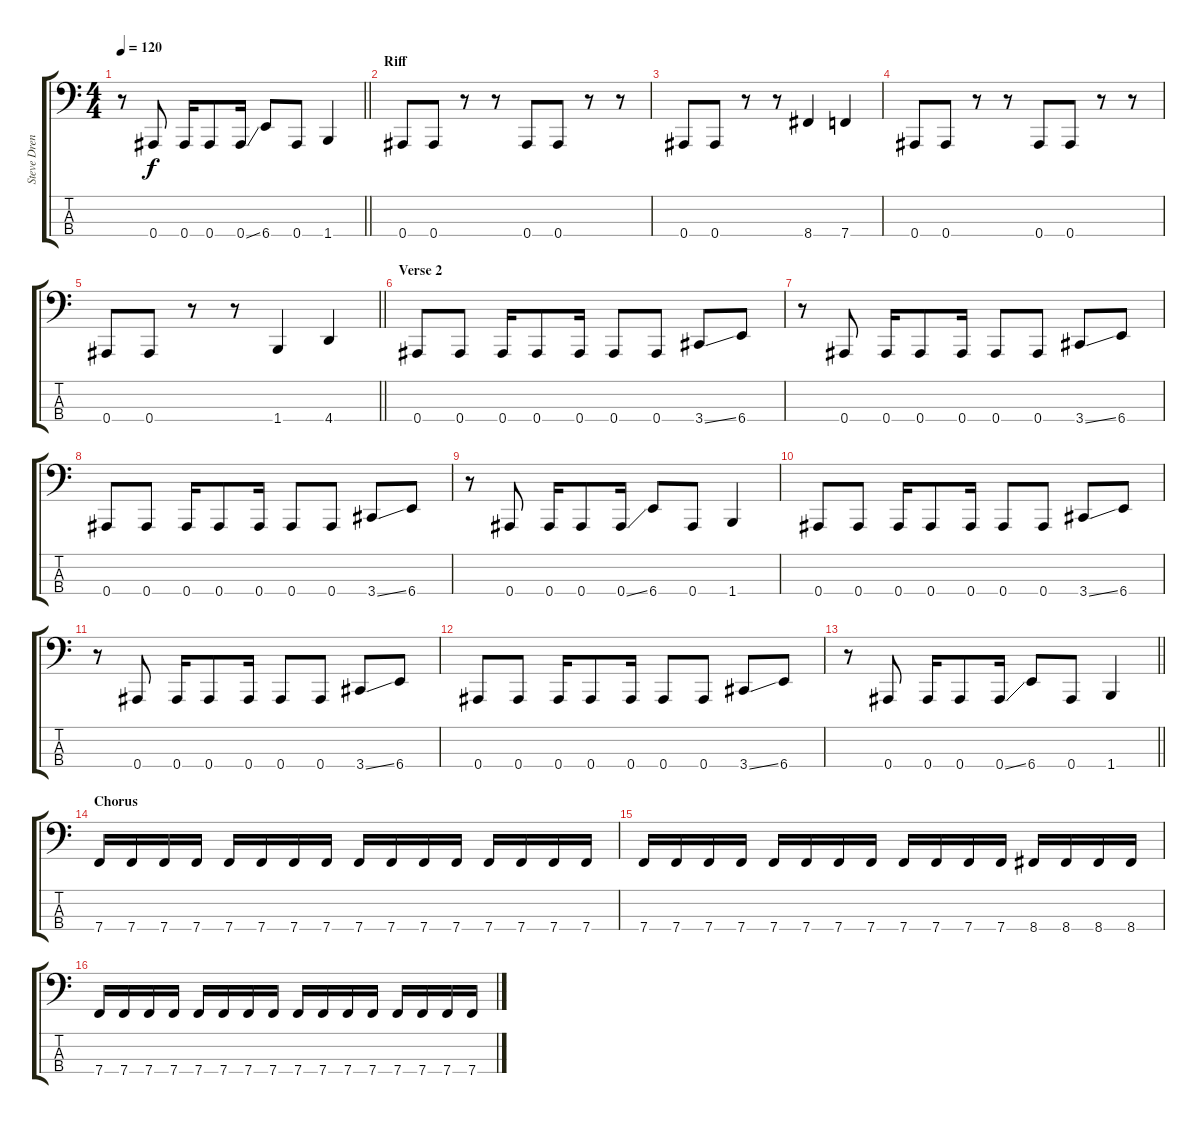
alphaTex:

\track ("Steve Drennan" "Steve Dren") {instrument electricbasspick}
\staff {score tabs}
\tuning (Eb2 Bb1 F1 Bb0) {hide}
\ts (4 4)
\tempo 120
\clef f4
\barLineRight lightlight
\ks c
r.8{dy f} 0.4.8 0.4.16 0.4.8 0.4{ss}.16 6.4.8 0.4.8 1.4.4 |
\section ("" "Riff")
0.4.8 0.4.8 r.8 r.8 0.4.8 0.4.8 r.8 r.8 |
0.4.8 0.4.8 r.8 r.8 8.4.4 7.4.4 |
0.4.8 0.4.8 r.8 r.8 0.4.8 0.4.8 r.8 r.8 |
\barLineRight lightlight
0.4.8 0.4.8 r.8 r.8 1.4.4 4.4.4 |
\section ("" "Verse 2")
0.4.8 0.4.8 0.4.16 0.4.8 0.4.16 0.4.8 0.4.8 3.4{ss}.8 6.4.8 |
r.8 0.4.8 0.4.16 0.4.8 0.4.16 0.4.8 0.4.8 3.4{ss}.8 6.4.8 |
0.4.8 0.4.8 0.4.16 0.4.8 0.4.16 0.4.8 0.4.8 3.4{ss}.8 6.4.8 |
r.8 0.4.8 0.4.16 0.4.8 0.4{ss}.16 6.4.8 0.4.8 1.4.4 |
0.4.8 0.4.8 0.4.16 0.4.8 0.4.16 0.4.8 0.4.8 3.4{ss}.8 6.4.8 |
r.8 0.4.8 0.4.16 0.4.8 0.4.16 0.4.8 0.4.8 3.4{ss}.8 6.4.8 |
0.4.8 0.4.8 0.4.16 0.4.8 0.4.16 0.4.8 0.4.8 3.4{ss}.8 6.4.8 |
\barLineRight lightlight
r.8 0.4.8 0.4.16 0.4.8 0.4{ss}.16 6.4.8 0.4.8 1.4.4 |
\section ("" "Chorus")
7.4.16 7.4.16 7.4.16 7.4.16 7.4.16 7.4.16 7.4.16 7.4.16 7.4.16 7.4.16 7.4.16 7.4.16 7.4.16 7.4.16 7.4.16 7.4.16 |
7.4.16 7.4.16 7.4.16 7.4.16 7.4.16 7.4.16 7.4.16 7.4.16 7.4.16 7.4.16 7.4.16 7.4.16 8.4.16 8.4.16 8.4.16 8.4.16 |
7.4.16 7.4.16 7.4.16 7.4.16 7.4.16 7.4.16 7.4.16 7.4.16 7.4.16 7.4.16 7.4.16 7.4.16 7.4.16 7.4.16 7.4.16 7.4.16
